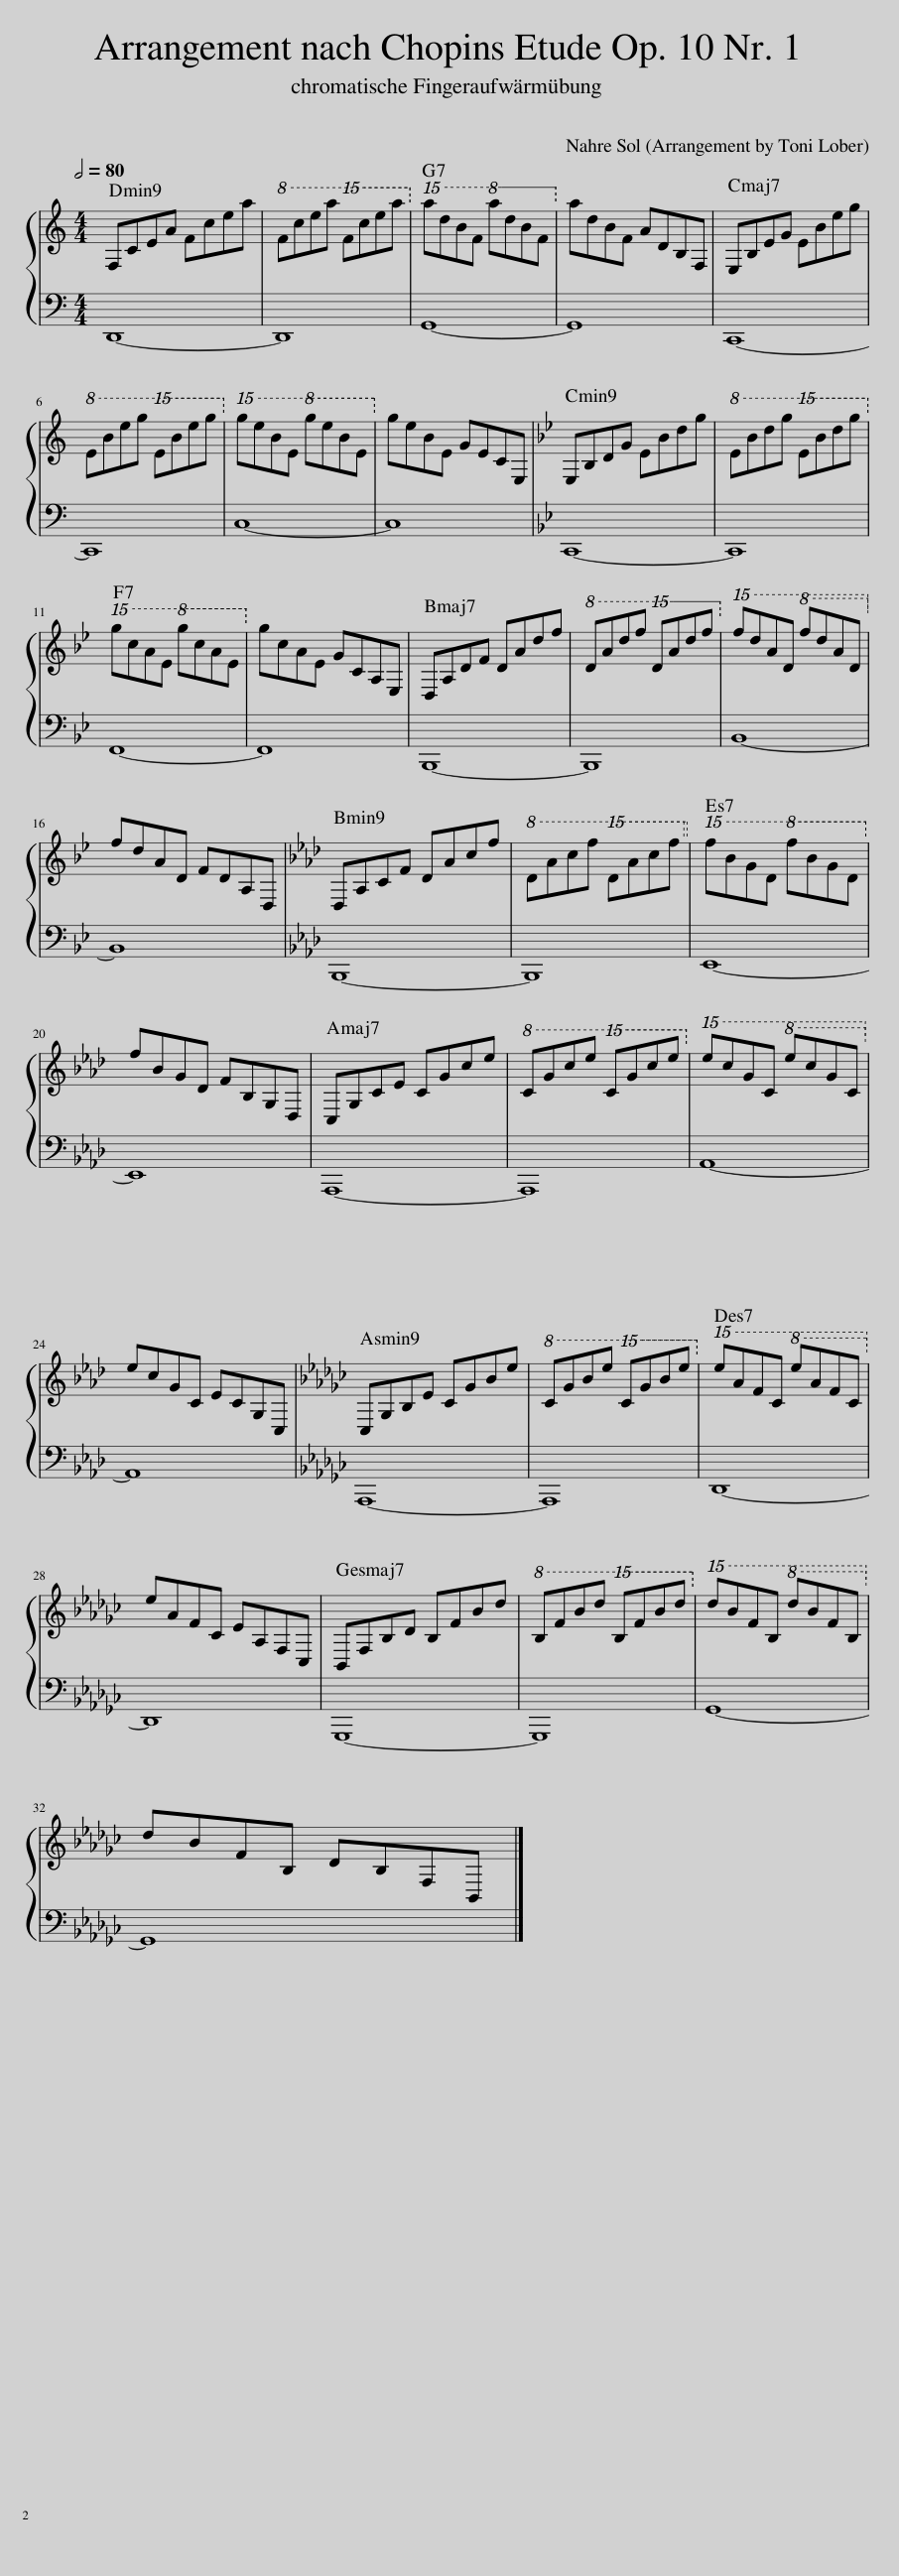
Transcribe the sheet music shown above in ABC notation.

X:1
%%score { 1 | 2 }
L:1/8
Q:1/2=80
M:4/4
I:linebreak $
K:C
V:1 treble
V:2 bass
V:1
 F,CEA Fcea |!8va(! fc'e'a'!8va(! f'c''e''a''!8va)!!8va)! |!8va(! a''d''b'f'!8va(! a'd'bf!8va)!!8va)! | adBF ADB,F, | E,B,EG EBeg |$ %5
!8va(! ebe'g'!8va(! e'b'e''g''!8va)!!8va)! |!8va(! g''e''b'e'!8va(! g'e'be!8va)!!8va)! | geBE GECE, |[K:Bb] E,B,DG EBdg |!8va(! ebd'g'!8va(! e'b'd''g''!8va)!!8va)! |$ %10
!8va(! g''c''a'e'!8va(! g'c'ae!8va)!!8va)! | gcAE GCA,E, | D,A,DF DAdf |!8va(! dad'f'!8va(! d'a'd''f''!8va)!!8va)! |!8va(! f''d''a'd'!8va(! f'd'ad!8va)!!8va)! |$ %15
 fdAD FDA,D, |[K:Ab] D,A,CF DAcf |!8va(! dac'f'!8va(! d'a'c''f''!8va)!!8va)! |!8va(! f''b'g'd'!8va(! f'bgd!8va)!!8va)! |$ fBGD FB,G,D, | %20
 C,G,CE CGce |!8va(! cgc'e'!8va(! c'g'c''e''!8va)!!8va)! |!8va(! e''c''g'c'!8va(! e'c'gc!8va)!!8va)! |$ ecGC ECG,C, |[K:Gb] C,G,B,E CGBe | %25
!8va(! cgbe'!8va(! c'g'b'e''!8va)!!8va)! |!8va(! e''a'f'c'!8va(! e'afc!8va)!!8va)! |$ eAFC EA,F,C, | B,,F,B,D B,FBd |!8va(! Bfbd'!8va(! bf'b'd''!8va)!!8va)! | %30
!8va(! d''b'f'b!8va(! d'bfB!8va)!!8va)! |$ dBFB, DB,F,B,, |] %32
V:2
 D,,8- | D,,8 | G,,8- | G,,8 | C,,8- |$ %5
 C,,8 | C,8- | C,8 |[K:Bb] C,,8- | C,,8 |$ %10
 F,,8- | F,,8 | B,,,8- | B,,,8 | B,,8- |$ %15
 B,,8 |[K:Ab] B,,,8- | B,,,8 | E,,8- |$ E,,8 | %20
 A,,,8- | A,,,8 | A,,8- |$ A,,8 |[K:Gb] A,,,8- | %25
 A,,,8 | D,,8- |$ D,,8 | G,,,8- | G,,,8 | %30
 G,,8- |$ G,,8 |] %32
